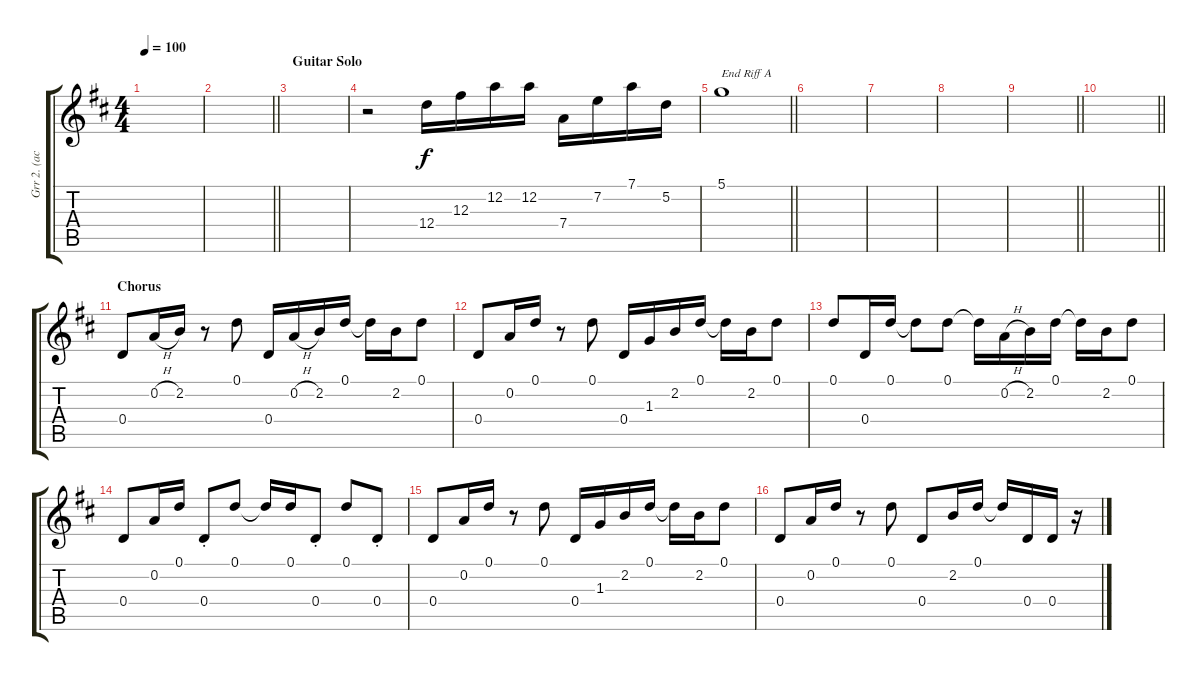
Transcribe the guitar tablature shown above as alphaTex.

\track ("Grr 2. (acous)" "Grr 2. (ac") {instrument acousticguitarsteel}
\staff {score tabs}
\tuning (D4 A3 Gb3 D3 A2 D2) {hide}
\ts (4 4)
\tempo 100
\clef g2
\ks d
|
\barLineRight lightlight
|
\section ("" "Guitar Solo")
|
r.2 12.4.16 12.3.16 12.2.16 12.2.16 7.4.16 7.2.16 7.1.16 5.2.16 |
\barLineRight lightlight
5.1.1{txt "End Riff A"} |
|
|
|
\barLineRight lightlight
|
\barLineRight lightlight
|
\section ("" "Chorus")
0.4.8 0.2{h}.16 2.2.16 r.8 0.1.8 0.4.16 0.2{h}.16 2.2.16 0.1.16 0.1{t}.16 2.2.16 0.1.8 |
0.4.8 0.2.16 0.1.16 r.8 0.1.8 0.4.16 1.3.16 2.2.16 0.1.16 0.1{t}.16 2.2.16 0.1.8 |
0.1.8 0.4.16 0.1.16 0.1{t}.8 0.1.8 0.1{t}.16 0.2{h}.16 2.2.16 0.1.16 0.1{t}.16 2.2.16 0.1.8 |
0.4.8 0.2.16 0.1.16 0.4{st}.8 0.1.8 0.1{t}.16 0.1.16 0.4{st}.8 0.1.8 0.4{st}.8 |
0.4.8 0.2.16 0.1.16 r.8 0.1.8 0.4.16 1.3.16 2.2.16 0.1.16 0.1{t}.16 2.2.16 0.1.8 |
0.4.8 0.2.16 0.1.16 r.8 0.1.8 0.4.8 2.2.16 0.1.16 0.1{t}.16 0.4.16 0.4.16 r.16
